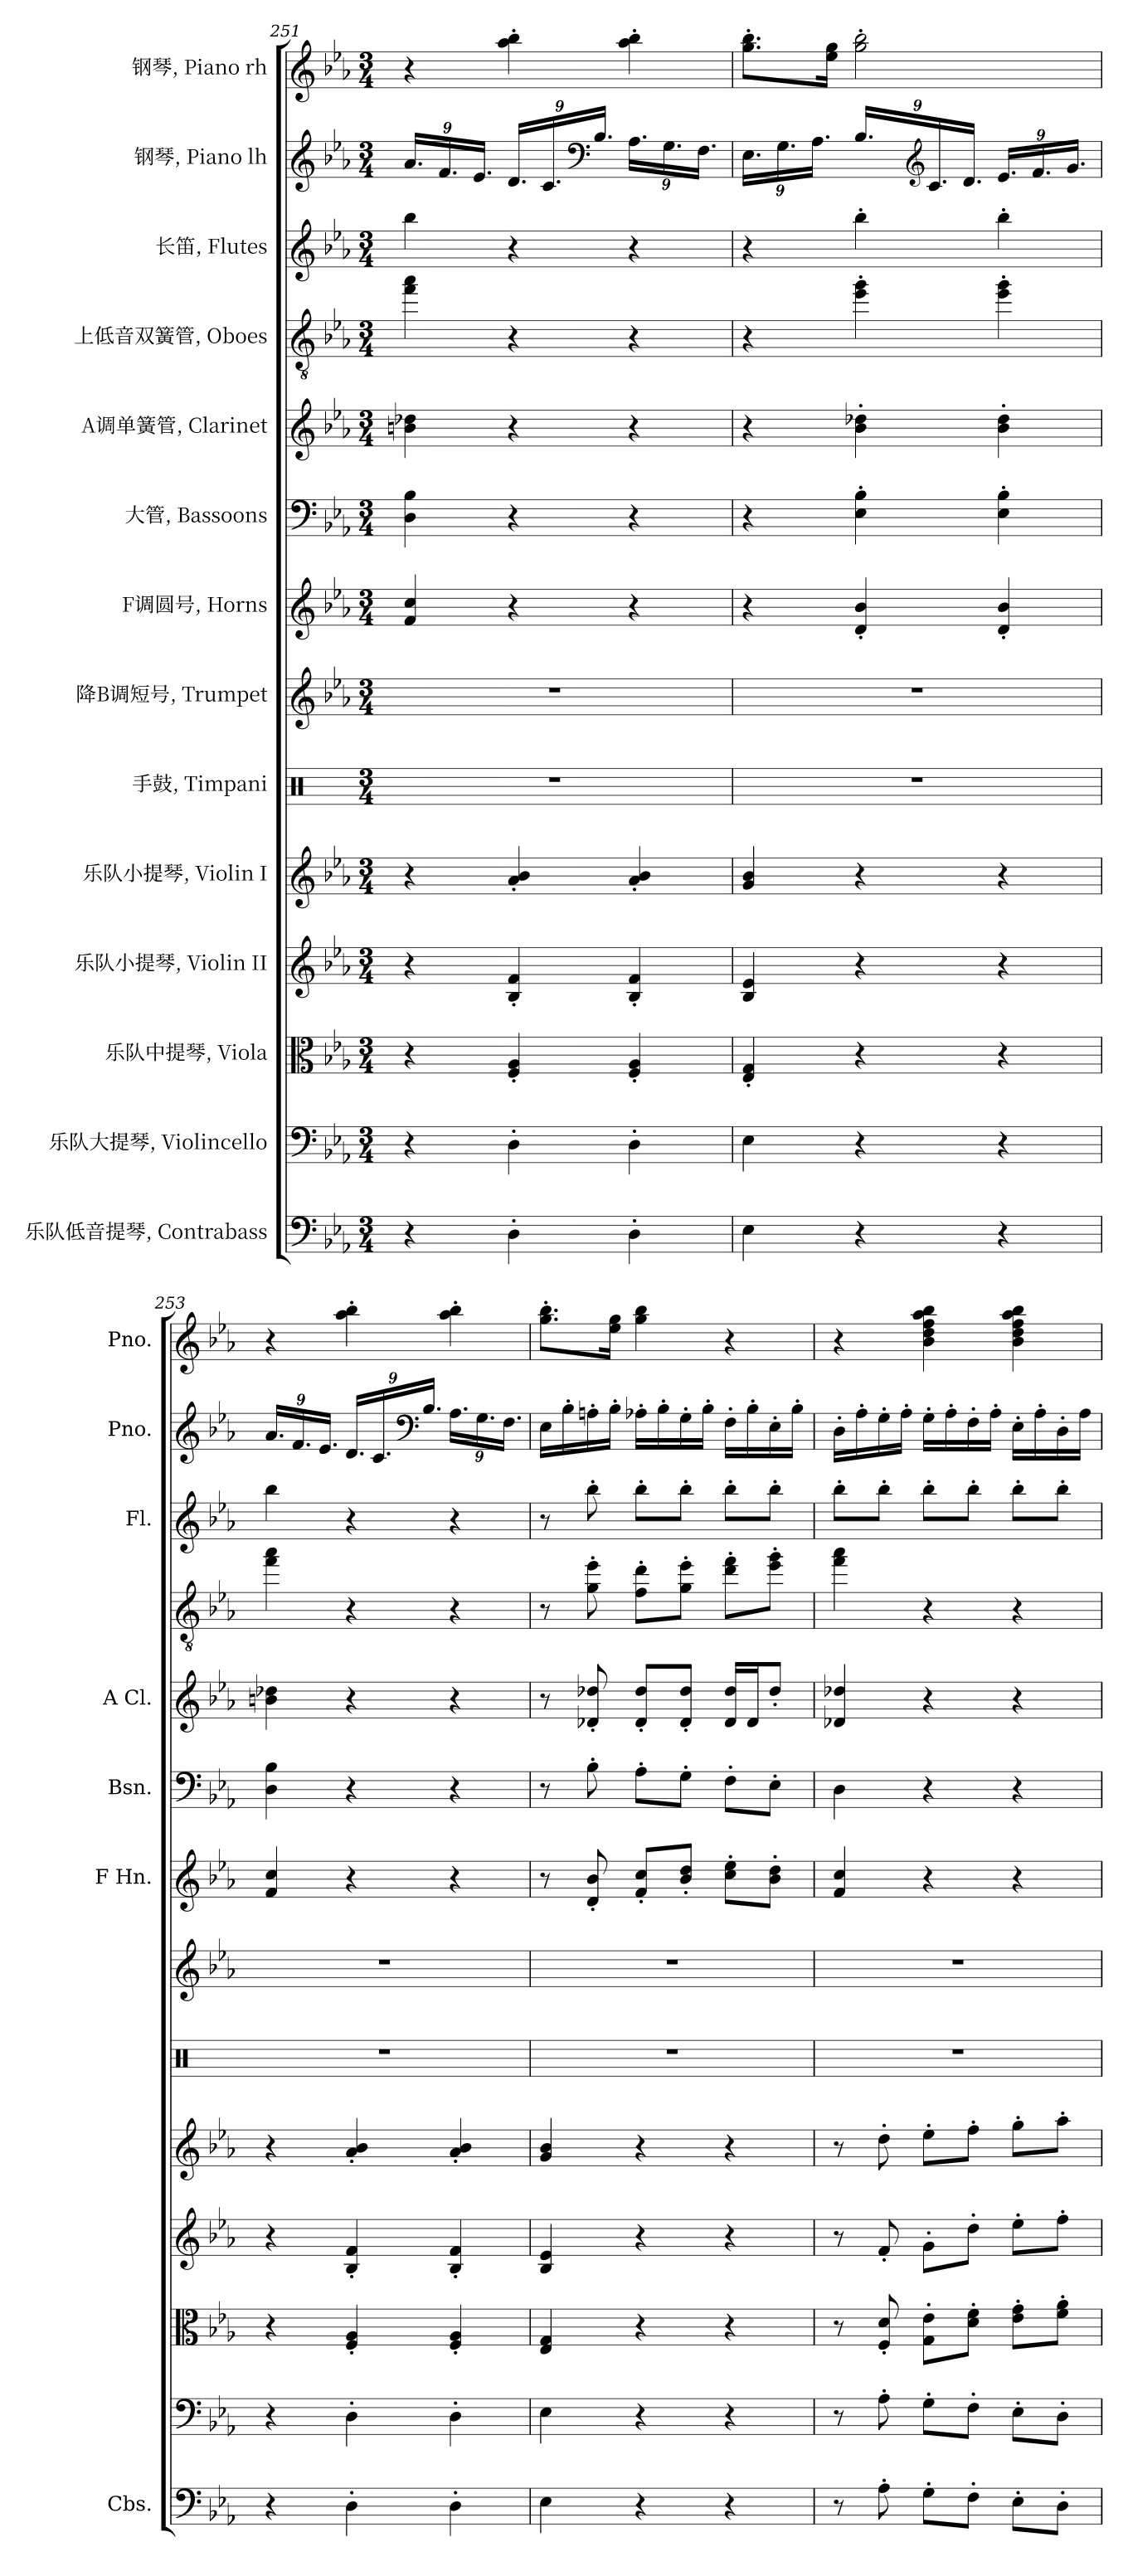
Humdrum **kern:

**kern	**kern	**kern	**kern	**kern	**kern	**kern	**kern	**kern	**kern	**kern	**kern	**kern	**kern
*part14	*part13	*part12	*part11	*part10	*part9	*part8	*part7	*part6	*part5	*part4	*part3	*part2	*part1
*staff14	*staff13	*staff12	*staff11	*staff10	*staff9	*staff8	*staff7	*staff6	*staff5	*staff4	*staff3	*staff2	*staff1
*I"乐队低音提琴, Contrabass	*I"乐队大提琴, Violincello	*I"乐队中提琴, Viola	*I"乐队小提琴, Violin II	*I"乐队小提琴, Violin I	*I"手鼓, Timpani	*I"降B调短号, Trumpet	*I"F调圆号, Horns	*I"大管, Bassoons	*I"A调单簧管, Clarinet	*I"上低音双簧管, Oboes	*I"长笛, Flutes	*I"钢琴, Piano lh	*I"钢琴, Piano rh
*I'Cbs.	*	*	*	*	*	*	*I'F Hn.	*I'Bsn.	*I'A Cl.	*	*I'Fl.	*I'Pno.	*I'Pno.
!!LO:PB:g=z
*clefF4	*clefF4	*clefC3	*clefG2	*clefG2	*clefX	*clefG2	*clefG2	*clefF4	*clefG2	*clefGv2	*clefG2	*clefG2	*clefG2
*ITrd7c12	*	*	*	*	*	*ITrd1c2	*ITrd4c7	*	*ITrd2c3	*	*	*	*
*k[b-e-a-]	*k[b-e-a-]	*k[b-e-a-]	*k[b-e-a-]	*k[b-e-a-]	*k[]	*k[b-e-a-d-g-]	*k[b-e-a-d-]	*k[b-e-a-]	*k[]	*k[b-e-a-]	*k[b-e-a-]	*k[b-e-a-]	*k[b-e-a-]
*M3/4	*M3/4	*M3/4	*M3/4	*M3/4	*M3/4	*M3/4	*M3/4	*M3/4	*M3/4	*M3/4	*M3/4	*M3/4	*M3/4
*	*	*	*	*	*	*	*	*	*	*	*	*Xbrackettup	*
=251	=251	=251	=251	=251	=251	=251	=251	=251	=251	=251	=251	=251	=251
4r	4r	4r	4r	4r	2.r	2.r	4B-/ 4f/	4D\ 4B-\	4g#X\ 4b-X\	4ff\ 4aa-\	4bb-\	18.a-/LL	4r
.	.	.	.	.	.	.	.	.	.	.	.	18.f/	.
.	.	.	.	.	.	.	.	.	.	.	.	18.e-/JJ	.
4DD'\	4D'\	4F/' 4A-/'	4B-/' 4f/'	4a-/' 4b-/'	.	.	4r	4r	4r	4r	4r	18.d/LL	4aa-\' 4bb-\'
.	.	.	.	.	.	.	.	.	.	.	.	18.c/	.
*	*	*	*	*	*	*	*	*	*	*	*	*clefF4	*
.	.	.	.	.	.	.	.	.	.	.	.	18.B-/JJ	.
4DD'\	4D'\	4F/' 4A-/'	4B-/' 4f/'	4a-/' 4b-/'	.	.	4r	4r	4r	4r	4r	18.A-\LL	4aa-\' 4bb-\'
.	.	.	.	.	.	.	.	.	.	.	.	18.G\	.
.	.	.	.	.	.	.	.	.	.	.	.	18.F\JJ	.
=252	=252	=252	=252	=252	=252	=252	=252	=252	=252	=252	=252	=252	=252
4EE-\	4E-\	4E-/' 4G/'	4B-/ 4e-/	4g/ 4b-/	2.r	2.r	4r	4r	4r	4r	4r	18.E-\LL	8.gg\' 8.bb-\'L
.	.	.	.	.	.	.	.	.	.	.	.	18.G\	.
.	.	.	.	.	.	.	.	.	.	.	.	18.A-\JJ	.
.	.	.	.	.	.	.	.	.	.	.	.	.	16ee-\ 16gg\Jk
4r	4r	4r	4r	4r	.	.	4G/' 4e-/'	4E-\' 4B-\'	4g\' 4b-X\'	4ee-\' 4gg\'	4bb-'\	18.B-/LL	2gg\' 2bb-\'
*	*	*	*	*	*	*	*	*	*	*	*	*clefG2	*
.	.	.	.	.	.	.	.	.	.	.	.	18.c/	.
.	.	.	.	.	.	.	.	.	.	.	.	18.d/JJ	.
4r	4r	4r	4r	4r	.	.	4G/' 4e-/'	4E-\' 4B-\'	4g\' 4b-\'	4ee-\' 4gg\'	4bb-'\	18.e-/LL	.
.	.	.	.	.	.	.	.	.	.	.	.	18.f/	.
.	.	.	.	.	.	.	.	.	.	.	.	18.g/JJ	.
!!LO:PB:g=z
=253	=253	=253	=253	=253	=253	=253	=253	=253	=253	=253	=253	=253	=253
4r	4r	4r	4r	4r	2.r	2.r	4B-/ 4f/	4D\ 4B-\	4g#X\ 4b-X\	4ff\ 4aa-\	4bb-\	18.a-/LL	4r
.	.	.	.	.	.	.	.	.	.	.	.	18.f/	.
.	.	.	.	.	.	.	.	.	.	.	.	18.e-/JJ	.
4DD'\	4D'\	4F/' 4A-/'	4B-/' 4f/'	4a-/' 4b-/'	.	.	4r	4r	4r	4r	4r	18.d/LL	4aa-\' 4bb-\'
.	.	.	.	.	.	.	.	.	.	.	.	18.c/	.
*	*	*	*	*	*	*	*	*	*	*	*	*clefF4	*
.	.	.	.	.	.	.	.	.	.	.	.	18.B-/JJ	.
4DD'\	4D'\	4F/' 4A-/'	4B-/' 4f/'	4a-/' 4b-/'	.	.	4r	4r	4r	4r	4r	18.A-\LL	4aa-\' 4bb-\'
.	.	.	.	.	.	.	.	.	.	.	.	18.G\	.
.	.	.	.	.	.	.	.	.	.	.	.	18.F\JJ	.
=254	=254	=254	=254	=254	=254	=254	=254	=254	=254	=254	=254	=254	=254
4EE-\	4E-\	4E-/ 4G/	4B-/ 4e-/	4g/ 4b-/	2.r	2.r	8r	8r	8r	8r	8r	16E-\LL	8.gg\' 8.bb-\'L
.	.	.	.	.	.	.	.	.	.	.	.	16B-'\	.
.	.	.	.	.	.	.	8G/' 8e-/'	8B-'\	8B-X/' 8b-X/'	8g\' 8ee-\'	8bb-'\	16An'\	.
.	.	.	.	.	.	.	.	.	.	.	.	16B-'\JJ	16ee-\ 16gg\Jk
4r	4r	4r	4r	4r	.	.	8B-/' 8f/'L	8A-'\L	8B-/' 8b-/'L	8f\' 8dd\'L	8bb-'\L	16A-X'\LL	4gg\ 4bb-\
.	.	.	.	.	.	.	.	.	.	.	.	16B-'\	.
.	.	.	.	.	.	.	8e-/' 8g/'J	8G'\J	8B-/' 8b-/'J	8g\' 8ee-\'J	8bb-'\J	16G'\	.
.	.	.	.	.	.	.	.	.	.	.	.	16B-'\JJ	.
4r	4r	4r	4r	4r	.	.	8f\' 8a-\'L	8F'\L	16B-/ 16b-/LL	8dd\' 8ff\'L	8bb-'\L	16F'\LL	4r
.	.	.	.	.	.	.	.	.	16B-/J	.	.	16B-'\	.
.	.	.	.	.	.	.	8e-\' 8g\'J	8E-'\J	8b-'/J	8ee-\' 8gg\'J	8bb-'\J	16E-'\	.
.	.	.	.	.	.	.	.	.	.	.	.	16B-'\JJ	.
!!LO:PB:g=z
=255	=255	=255	=255	=255	=255	=255	=255	=255	=255	=255	=255	=255	=255
8r	8r	8r	8r	8r	2.r	2.r	4B-/ 4f/	4D\	4B-X/ 4b-X/	4ff\ 4aa-\	8bb-'\L	16D'\LL	4r
.	.	.	.	.	.	.	.	.	.	.	.	16A-'\	.
8AA-'\	8A-'\	8F/' 8d/'	8f'/	8dd'\	.	.	.	.	.	.	8bb-'\J	16G'\	.
.	.	.	.	.	.	.	.	.	.	.	.	16A-'\JJ	.
8GG'\L	8G'\L	8G\' 8e-\'L	8g'\L	8ee-'\L	.	.	4r	4r	4r	4r	8bb-'\L	16G'\LL	4b-\ 4dd\ 4ff\ 4aa-\ 4bb-\
.	.	.	.	.	.	.	.	.	.	.	.	16A-'\	.
8FF'\J	8F'\J	8d\' 8f\'J	8dd'\J	8ff'\J	.	.	.	.	.	.	8bb-'\J	16F'\	.
.	.	.	.	.	.	.	.	.	.	.	.	16A-'\JJ	.
8EE-'\L	8E-'\L	8e-\' 8g\'L	8ee-'\L	8gg'\L	.	.	4r	4r	4r	4r	8bb-'\L	16E-'\LL	4b-\ 4dd\ 4ff\ 4aa-\ 4bb-\
.	.	.	.	.	.	.	.	.	.	.	.	16A-'\	.
8DD'\J	8D'\J	8f\' 8a-\'J	8ff'\J	8aa-'\J	.	.	.	.	.	.	8bb-'\J	16D'\	.
.	.	.	.	.	.	.	.	.	.	.	.	16A-\JJ	.
=	=	=	=	=	=	=	=	=	=	=	=	=	=
*-	*-	*-	*-	*-	*-	*-	*-	*-	*-	*-	*-	*-	*-
